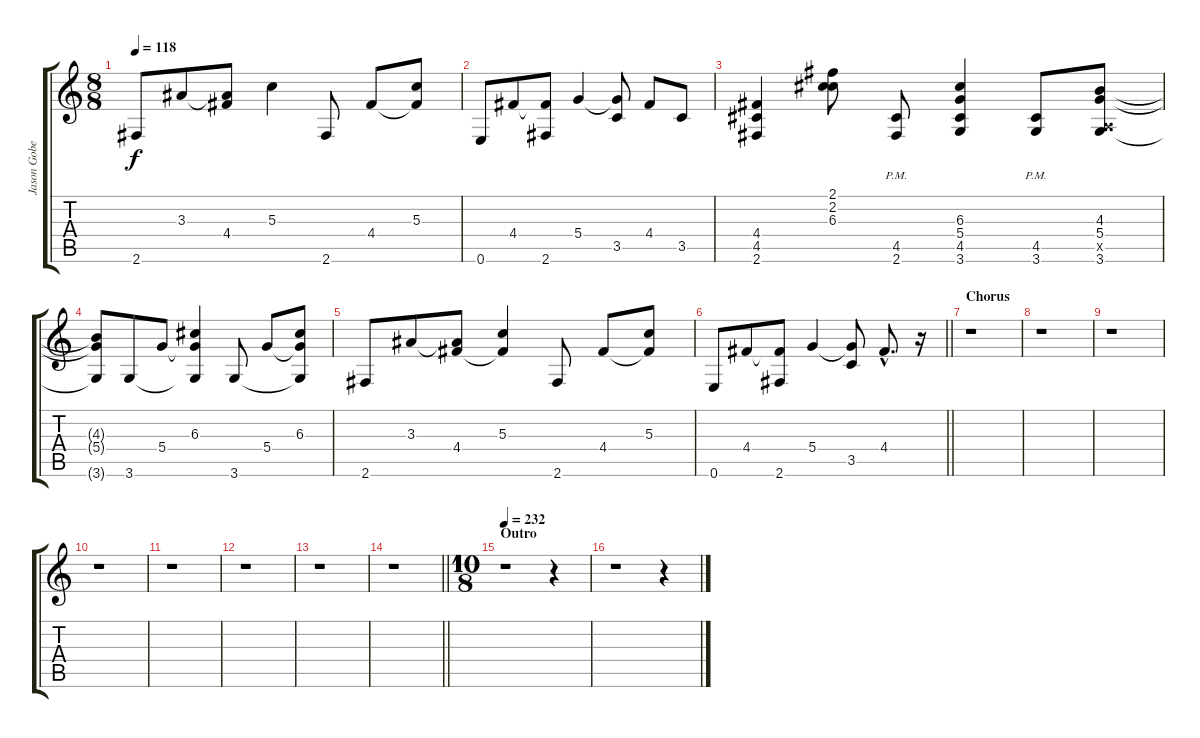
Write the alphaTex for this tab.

\track ("Jason Gobel (Distortion)" "Jason Gobe") {instrument distortionguitar}
\staff {score tabs}
\tuning (E4 B3 G3 D3 A2 E2) {hide}
\ts (8 8)
\tempo 118
\clef g2
\ks c
2.6.8{dy f} 3.3.8 (3.3{t} 4.4).8 5.3.4 2.6.8 4.4.8 (5.3 4.4{t}).8 |
0.6.8 4.4.8 (4.4{t} 2.6).8 5.4.4 (5.4{t} 3.5).8 4.4.8 3.5.8 |
(4.4 4.5 2.6).4 (2.1 2.2 6.3).8 (4.5{pm} 2.6{pm}).8 (6.3 5.4 4.5 3.6).4 (4.5{pm} 3.6{pm}).8 (4.3 5.4 0.5{x} 3.6).8 |
(4.3{t} 5.4{t} 3.6{t}).8 3.6.8 5.4.8 (6.3 5.4{t} 3.6{t}).4 3.6.8 5.4.8 (6.3 5.4{t} 3.6{t}).8 |
2.6.8 3.3.8 (3.3{t} 4.4).8 (5.3 4.4{t}).4 2.6.8 4.4.8 (5.3 4.4{t}).8 |
\barLineRight lightlight
0.6.8 4.4.8 (4.4{t} 2.6).8 5.4.4 (5.4{t} 3.5).8 4.4{hac}.8{d} r.16 |
\section ("" "Chorus")
r.1 |
r.1 |
r.1 |
r.1 |
r.1 |
r.1 |
r.1 |
\barLineRight lightlight
r.1 |
\ts (10 8)
\section ("" "Outro")
\tempo 232
r.1 r.4 |
r.1 r.4
